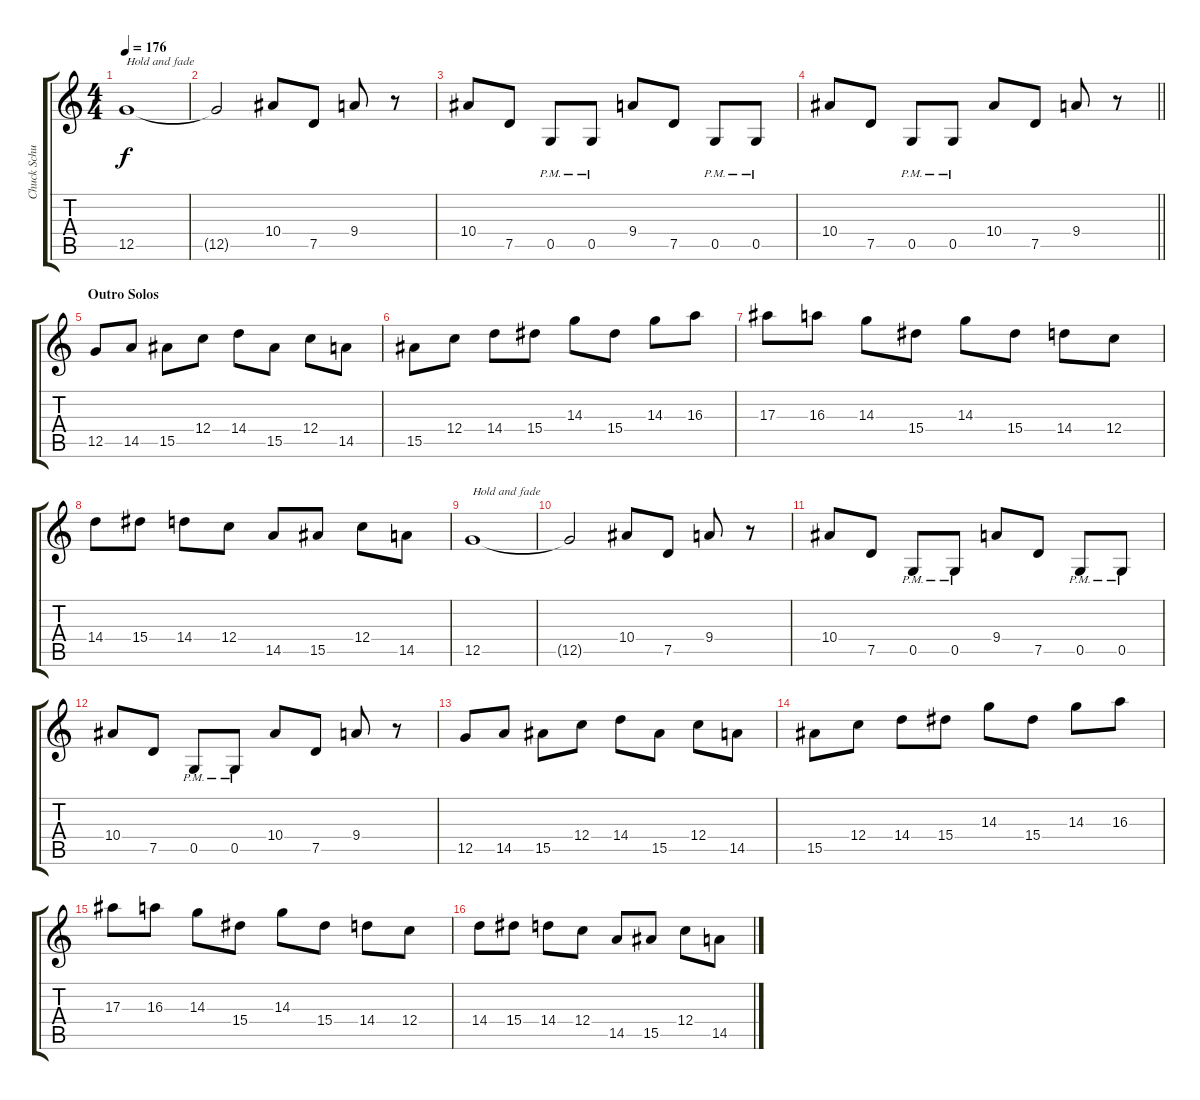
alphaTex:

\track ("Chuck Schuldiner " "Chuck Schu") {instrument distortionguitar}
\staff {score tabs}
\tuning (D4 A3 F3 C3 G2 D2) {hide}
\ts (4 4)
\tempo 176
\clef g2
\ks c
12.5.1{txt "Hold and fade" dy f} |
12.5{t}.2 10.4.8 7.5.8 9.4.8 r.8 |
10.4.8 7.5.8 0.5{pm}.8 0.5{pm}.8 9.4.8 7.5.8 0.5{pm}.8 0.5{pm}.8 |
\barLineRight lightlight
10.4.8 7.5.8 0.5{pm}.8 0.5{pm}.8 10.4.8 7.5.8 9.4.8 r.8 |
\section ("" "Outro Solos")
12.5.8 14.5.8 15.5.8 12.4.8 14.4.8 15.5.8 12.4.8 14.5.8 |
15.5.8 12.4.8 14.4.8 15.4.8 14.3.8 15.4.8 14.3.8 16.3.8 |
17.3.8 16.3.8 14.3.8 15.4.8 14.3.8 15.4.8 14.4.8 12.4.8 |
14.4.8 15.4.8 14.4.8 12.4.8 14.5.8 15.5.8 12.4.8 14.5.8 |
12.5.1{txt "Hold and fade"} |
12.5{t}.2 10.4.8 7.5.8 9.4.8 r.8 |
10.4.8 7.5.8 0.5{pm}.8 0.5{pm}.8 9.4.8 7.5.8 0.5{pm}.8 0.5{pm}.8 |
10.4.8 7.5.8 0.5{pm}.8 0.5{pm}.8 10.4.8 7.5.8 9.4.8 r.8 |
12.5.8 14.5.8 15.5.8 12.4.8 14.4.8 15.5.8 12.4.8 14.5.8 |
15.5.8 12.4.8 14.4.8 15.4.8 14.3.8 15.4.8 14.3.8 16.3.8 |
17.3.8 16.3.8 14.3.8 15.4.8 14.3.8 15.4.8 14.4.8 12.4.8 |
14.4.8 15.4.8 14.4.8 12.4.8 14.5.8 15.5.8 12.4.8 14.5.8
